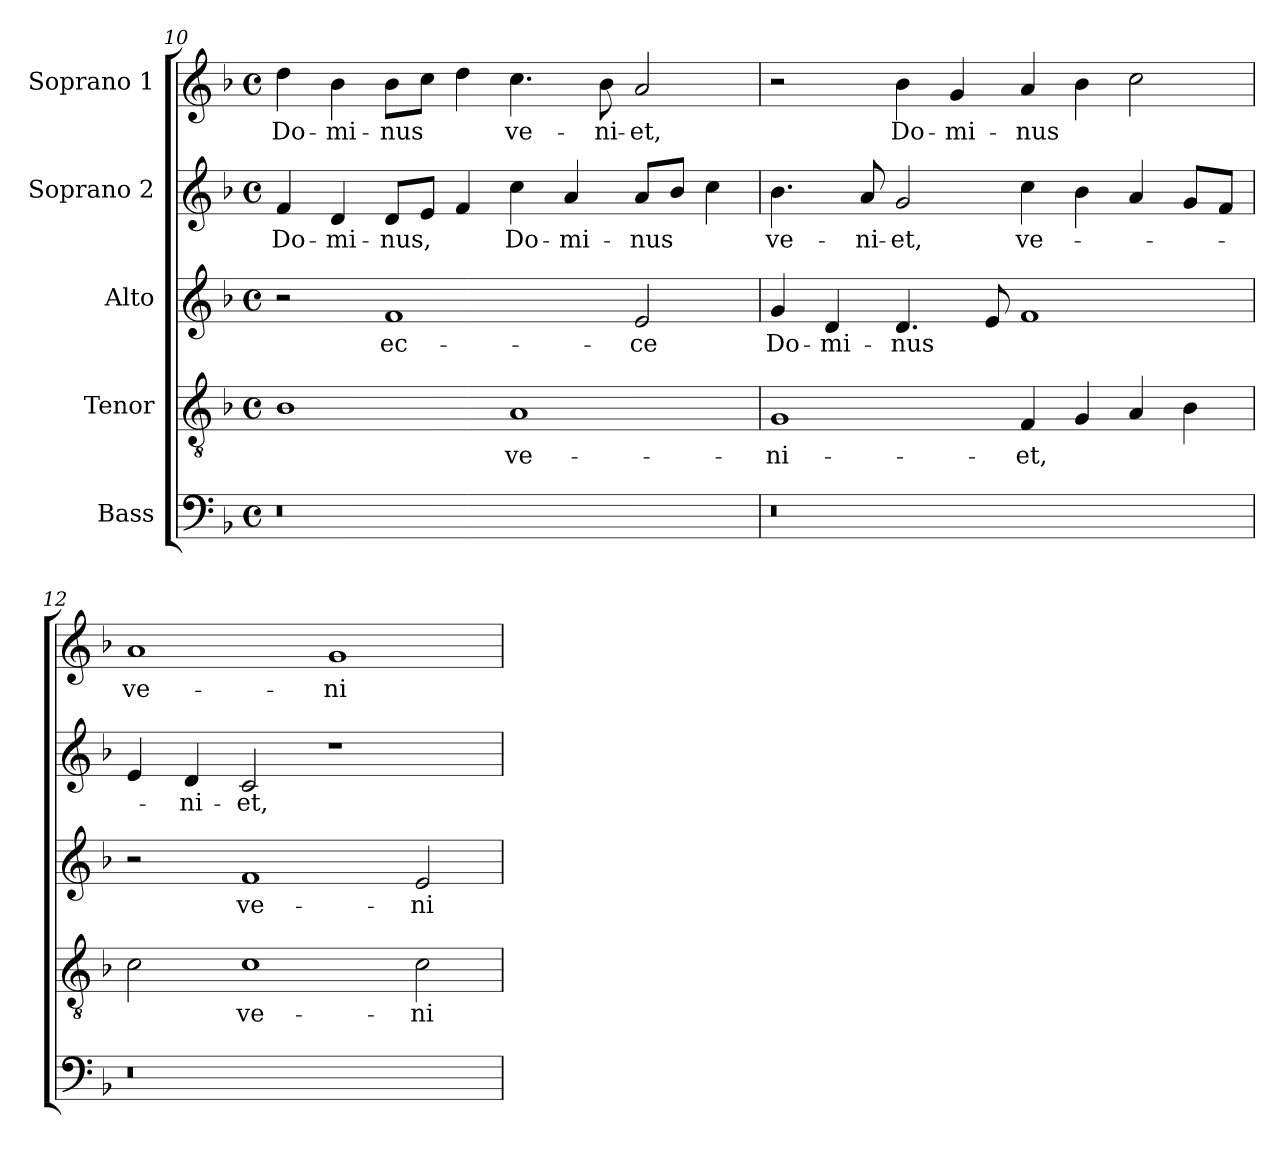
**kern	**kern	**text	**kern	**text	**kern	**text	**kern	**text
*part5	*part4	*part4	*part3	*part3	*part2	*part2	*part1	*part1
*staff5	*staff4	*staff4	*staff3	*staff3	*staff2	*staff2	*staff1	*staff1
*I"Bass	*I"Tenor	*	*I"Alto	*	*I"Soprano 2	*	*I"Soprano 1	*
*clefF4	*clefGv2	*	*clefG2	*	*clefG2	*	*clefG2	*
*k[b-]	*k[b-]	*	*k[b-]	*	*k[b-]	*	*k[b-]	*
*F:	*F:	*	*F:	*	*F:	*	*F:	*
*M4/4	*M4/4	*	*M4/4	*	*M4/4	*	*M4/4	*
*met(c)	*met(c)	*	*met(c)	*	*met(c)	*	*met(c)	*
=10	=10	=10	=10	=10	=10	=10	=10	=10
!	!	!	!	!	!	!LO:LY:b	!	!LO:LY:b
0r	1B-	.	2r	.	4f/	Do-	4dd\	Do-
!	!	!	!	!	!	!LO:LY:b:cj	!	!LO:LY:b:cj
.	.	.	.	.	4d/	-mi-	4b-\	-mi-
!	!	!	!	!LO:LY:b:cj	!	!LO:LY:b:cj	!	!LO:LY:b:rj
.	.	.	1f	ec-	8d/L	-nus,	8b-\L	-nus
.	.	.	.	.	8e/J	.	8cc\J	.
.	.	.	.	.	4f/	.	4dd\	.
!	!	!LO:LY:b:cj	!	!	!	!LO:LY:b	!	!LO:LY:b:cj
.	1A	ve-	.	.	4cc\	Do-	4.cc\	ve-
!	!	!	!	!	!	!LO:LY:b:rj	!	!
.	.	.	.	.	4a/	-mi-	.	.
!	!	!	!	!	!	!	!	!LO:LY:b
.	.	.	.	.	.	.	8b-\	-ni-
!	!	!	!	!LO:LY:b:cj	!	!LO:LY:b	!	!LO:LY:b:rj
.	.	.	2e/	-ce	8a/L	-nus	2a/	-et,
.	.	.	.	.	8b-/J	.	.	.
.	.	.	.	.	4cc\	.	.	.
!!LO:LB:g=z
=11	=11	=11	=11	=11	=11	=11	=11	=11
!	!	!LO:LY:b:cj	!	!LO:LY:b	!	!LO:LY:b:cj	!	!
0r	1G	-ni-	4g/	Do-	4.b-\	ve-	2r	.
!	!	!	!	!LO:LY:b:rj	!	!	!	!
.	.	.	4d/	-mi-	.	.	.	.
!	!	!	!	!	!	!LO:LY:b	!	!
.	.	.	.	.	8a/	-ni-	.	.
!	!	!	!	!LO:LY:b	!	!LO:LY:b:rj	!	!LO:LY:b
.	.	.	4.d/	-nus	2g/	-et,	4b-\	Do-
!	!	!	!	!	!	!	!	!LO:LY:b:rj
.	.	.	.	.	.	.	4g/	-mi-
.	.	.	8e/	.	.	.	.	.
!	!	!LO:LY:b:cj	!	!	!	!LO:LY:b:cj	!	!LO:LY:b
.	4F/	-et,	1f	.	4cc\	ve-	4a/	-nus
.	4G/	.	.	.	4b-\	.	4b-\	.
.	4A/	.	.	.	4a/	.	2cc\	.
.	4B-\	.	.	.	8g/L	.	.	.
.	.	.	.	.	8f/J	.	.	.
=12	=12	=12	=12	=12	=12	=12	=12	=12
!	!	!	!	!	!	!	!	!LO:LY:b:cj
0r	2c\	.	2r	.	4e/	.	1a	ve-
!	!	!	!	!	!	!LO:LY:b	!	!
.	.	.	.	.	4d/	-ni-	.	.
!	!	!LO:LY:b:cj	!	!LO:LY:b:cj	!	!LO:LY:b:rj	!	!
.	1c	ve-	1f	ve-	2c/	-et,	.	.
!	!	!	!	!	!	!	!	!LO:LY:b:cj
.	.	.	.	.	1r	.	1g	-ni-
!	!	!LO:LY:b:cj	!	!LO:LY:b:cj	!	!	!	!
.	2c\	-ni-	2e/	-ni-	.	.	.	.
=	=	=	=	=	=	=	=	=
*-	*-	*-	*-	*-	*-	*-	*-	*-
